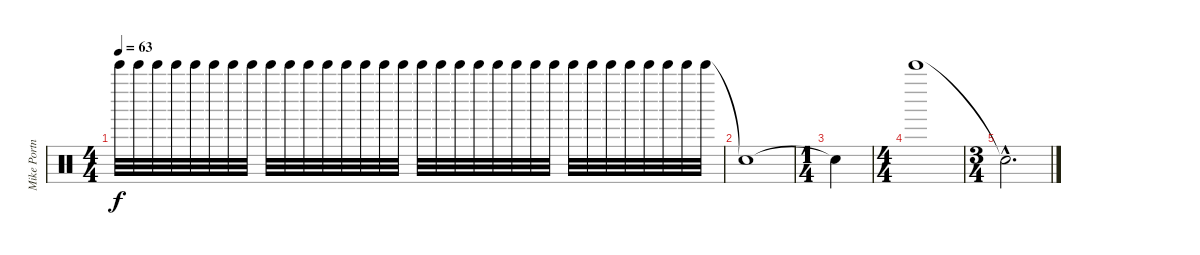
\track ("Mike Portnoy - Drum" "Mike Portn") {instrument percussion}
\staff {score}
\articulation defaults
\ts (4 4)
\tempo 63
\clef neutral
\ks c "Bell Tree (hit)".32{dy f} "Bell Tree (hit)".32 "Bell Tree (hit)".32 "Bell Tree (hit)".32 "Bell Tree (hit)".32 "Bell Tree (hit)".32 "Bell Tree (hit)".32 "Bell Tree (hit)".32 "Bell Tree (hit)".32 "Bell Tree (hit)".32 "Bell Tree (hit)".32 "Bell Tree (hit)".32 "Bell Tree (hit)".32 "Bell Tree (hit)".32 "Bell Tree (hit)".32 "Bell Tree (hit)".32 "Bell Tree (hit)".32 "Bell Tree (hit)".32 "Bell Tree (hit)".32 "Bell Tree (hit)".32 "Bell Tree (hit)".32 "Bell Tree (hit)".32 "Bell Tree (hit)".32 "Bell Tree (hit)".32 "Bell Tree (hit)".32 "Bell Tree (hit)".32 "Bell Tree (hit)".32 "Bell Tree (hit)".32 "Bell Tree (hit)".32 "Bell Tree (hit)".32 "Bell Tree (hit)".32 "Bell Tree (hit)".32
|
"Snare (hit)"{t}.1 |
\ts (1 4)
"Snare (hit)"{t}.4 |
\ts (4 4)
"Bell Tree (hit)".1 |
\ts (3 4)
"Snare (hit)"{hac t}.2{d}
